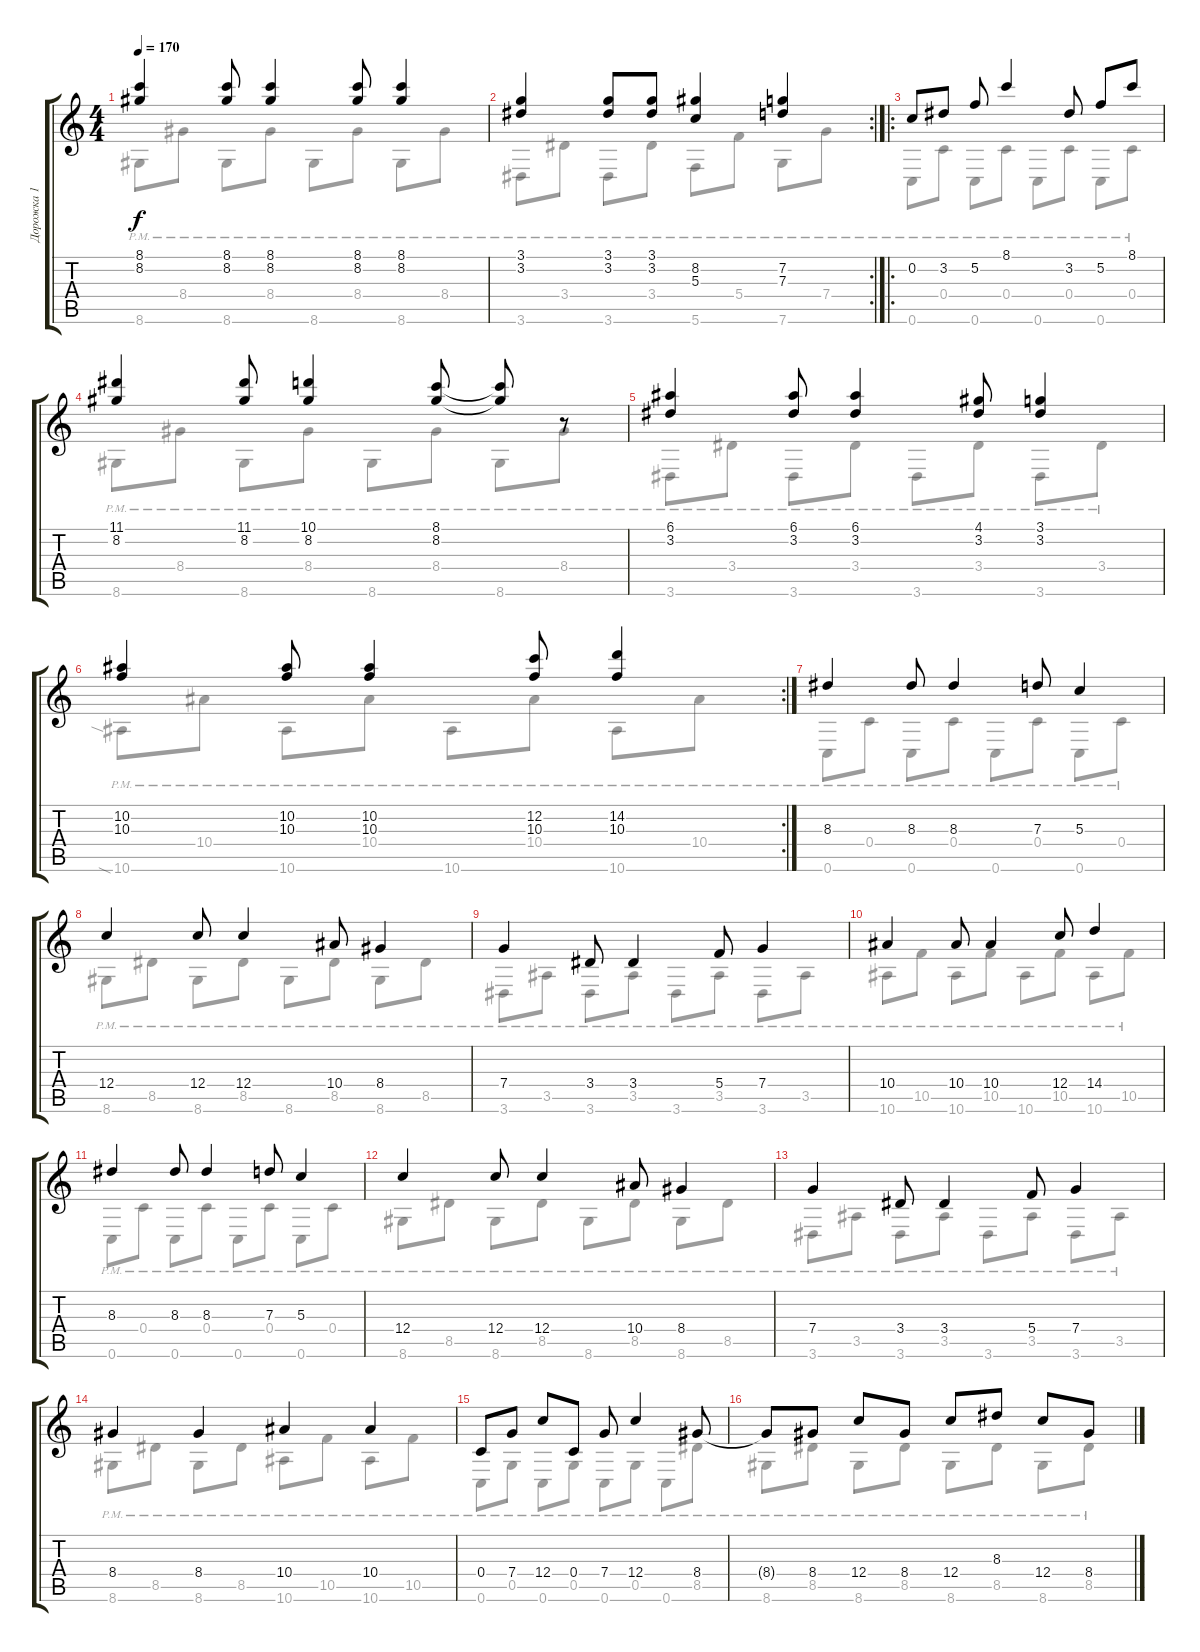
\track ("Дорожка 1" "Дорожка 1") {instrument acousticguitarsteel}
\staff {score tabs}
\tuning (E4 C4 G3 C3 G2 C2) {hide}
\voice
\ts (4 4)
\tempo 170
\clef g2
\ks c
(8.1 8.2).4{dy f} (8.1 8.2).8 (8.1 8.2).4 (8.1 8.2).8 (8.1 8.2).4 |
\rc 2
(3.1 3.2).4 (3.1 3.2).8 (3.1 3.2).8 (8.2 5.3).4 (7.2 7.3).4 |
\ro
0.2.8 3.2.8 5.2.8 8.1.4 3.2.8 5.2.8 8.1.8 |
(11.1 8.2).4 (11.1 8.2).8 (10.1 8.2).4 (8.1 8.2).8 (8.1{t} 8.2{t}).8 r.8 |
(6.1 3.2).4 (6.1 3.2).8 (6.1 3.2).4 (4.1 3.2).8 (3.1 3.2).4 |
\rc 2
(10.2 10.3).4 (10.2 10.3).8 (10.2 10.3).4 (12.2 10.3).8 (14.2 10.3).4 |
8.3.4 8.3.8 8.3.4 7.3.8 5.3.4 |
12.4.4 12.4.8 12.4.4 10.4.8 8.4.4 |
7.4.4 3.4.8 3.4.4 5.4.8 7.4.4 |
10.4.4 10.4.8 10.4.4 12.4.8 14.4.4 |
8.3.4 8.3.8 8.3.4 7.3.8 5.3.4 |
12.4.4 12.4.8 12.4.4 10.4.8 8.4.4 |
7.4.4 3.4.8 3.4.4 5.4.8 7.4.4 |
8.4.4 8.4.4 10.4.4 10.4.4 |
0.4.8 7.4.8 12.4.8 0.4.8 7.4.8 12.4.4 8.4.8 |
8.4{t}.8 8.4.8 12.4.8 8.4.8 12.4.8 8.3.8 12.4.8 8.4.8
\voice
\clef g2
\ottava regular
\simile none
\ks c
8.6{pm}.8{dy f} 8.4{pm}.8 8.6{pm}.8 8.4{pm}.8 8.6{pm}.8 8.4{pm}.8 8.6{pm}.8 8.4{pm}.8 |
3.6{pm}.8 3.4{pm}.8 3.6{pm}.8 3.4{pm}.8 5.6{pm}.8 5.4{pm}.8 7.6{pm}.8 7.4{pm}.8 |
0.6{pm}.8 0.4{pm}.8 0.6{pm}.8 0.4{pm}.8 0.6{pm}.8 0.4{pm}.8 0.6{pm}.8 0.4{pm}.8 |
8.6{pm}.8 8.4{pm}.8 8.6{pm}.8 8.4{pm}.8 8.6{pm}.8 8.4{pm}.8 8.6{pm}.8 8.4{pm}.8 |
3.6{pm}.8 3.4{pm}.8 3.6{pm}.8 3.4{pm}.8 3.6{pm}.8 3.4{pm}.8 3.6{pm}.8 3.4{pm}.8 |
10.6{sia pm}.8 10.4{pm}.8 10.6{pm}.8 10.4{pm}.8 10.6{pm}.8 10.4{pm}.8 10.6{pm}.8 10.4{pm}.8 |
0.6{pm}.8 0.4{pm}.8 0.6{pm}.8 0.4{pm}.8 0.6{pm}.8 0.4{pm}.8 0.6{pm}.8 0.4{pm}.8 |
8.6{pm}.8 8.5{pm}.8 8.6{pm}.8 8.5{pm}.8 8.6{pm}.8 8.5{pm}.8 8.6{pm}.8 8.5{pm}.8 |
3.6{pm}.8 3.5{pm}.8 3.6{pm}.8 3.5{pm}.8 3.6{pm}.8 3.5{pm}.8 3.6{pm}.8 3.5{pm}.8 |
10.6{pm}.8 10.5{pm}.8 10.6{pm}.8 10.5{pm}.8 10.6{pm}.8 10.5{pm}.8 10.6{pm}.8 10.5{pm}.8 |
0.6{pm}.8 0.4{pm}.8 0.6{pm}.8 0.4{pm}.8 0.6{pm}.8 0.4{pm}.8 0.6{pm}.8 0.4{pm}.8 |
8.6{pm}.8 8.5{pm}.8 8.6{pm}.8 8.5{pm}.8 8.6{pm}.8 8.5{pm}.8 8.6{pm}.8 8.5{pm}.8 |
3.6{pm}.8 3.5{pm}.8 3.6{pm}.8 3.5{pm}.8 3.6{pm}.8 3.5{pm}.8 3.6{pm}.8 3.5{pm}.8 |
8.6{pm}.8 8.5{pm}.8 8.6{pm}.8 8.5{pm}.8 10.6{pm}.8 10.5{pm}.8 10.6{pm}.8 10.5{pm}.8 |
0.6{pm}.8 0.5{pm}.8 0.6{pm}.8 0.5{pm}.8 0.6{pm}.8 0.5{pm}.8 0.6{pm}.8 8.5{pm}.8 |
8.6{pm}.8 8.5{pm}.8 8.6{pm}.8 8.5{pm}.8 8.6{pm}.8 8.5{pm}.8 8.6{pm}.8 8.5{pm}.8
